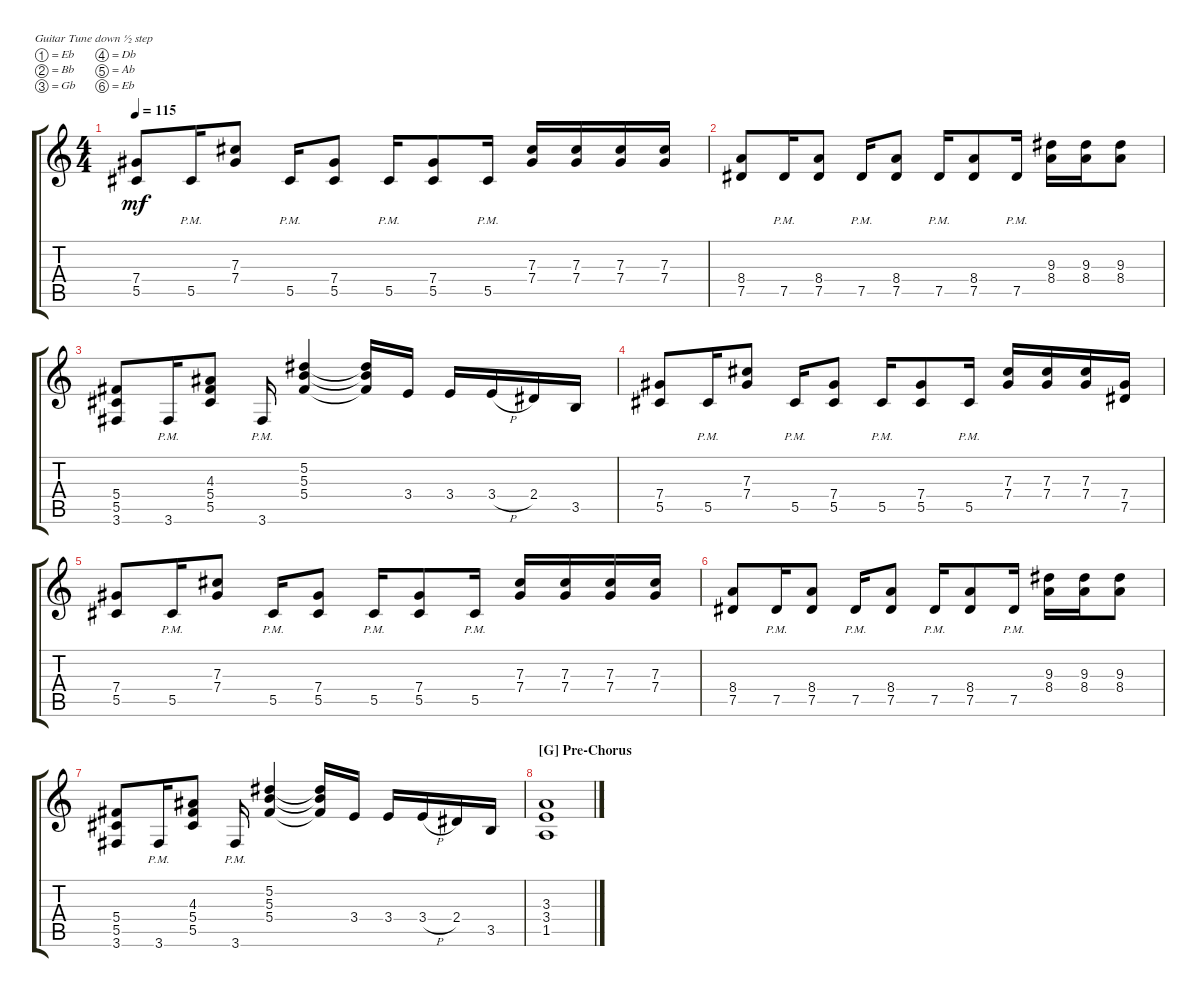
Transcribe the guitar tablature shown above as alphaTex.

\defaultSystemsLayout 4
\bracketExtendMode groupsimilarinstruments
\singleTrackTrackNamePolicy hidden
\multiTrackTrackNamePolicy hidden
\firstSystemTrackNameOrientation horizontal
\otherSystemsTrackNameOrientation horizontal
\track ("Vladimir Kholstinin" "E-Gt") {instrument distortionguitar}
\staff {score tabs}
\tuning (Eb4 Bb3 Gb3 Db3 Ab2 Eb2)
\ts (4 4)
\tempo 115
\clef g2
\scale
1.03909
\ks c
(5.5 7.4).8{dy mf} 5.5{pm}.16 (7.4 7.3).8 5.5{pm}.16 (5.5 7.4).8 5.5{pm}.16 (7.4 5.5).8 5.5{pm}.16 (7.4 7.3).16 (7.4 7.3).16 (7.4 7.3).16 (7.4 7.3).16 |
\scale
0.960908 (7.5 8.4).8 7.5{pm}.16 (7.5 8.4).8 7.5{pm}.16 (7.5 8.4).8 7.5{pm}.16 (7.5 8.4).8 7.5{pm}.16 (8.4 9.3).16 (8.4 9.3).16 (8.4 9.3).8 |
\scale
1.03909 (5.5 3.6 5.4).8 3.6{pm}.16 (5.4 4.3 5.5).8 3.6{pm}.16 (5.4 5.3 5.2).4 (5.4{t} 5.3{t} 5.2{t}).16 3.4.16 3.4.16 3.4{h}.16 2.4.16 3.5.16 |
\scale
0.960908 (5.5 7.4).8 5.5{pm}.16 (7.4 7.3).8 5.5{pm}.16 (5.5 7.4).8 5.5{pm}.16 (7.4 5.5).8 5.5{pm}.16 (7.4 7.3).16 (7.4 7.3).16 (7.4 7.3).16 (7.5 7.4).16 |
\scale
1.03909 (5.5 7.4).8 5.5{pm}.16 (7.4 7.3).8 5.5{pm}.16 (5.5 7.4).8 5.5{pm}.16 (7.4 5.5).8 5.5{pm}.16 (7.4 7.3).16 (7.4 7.3).16 (7.4 7.3).16 (7.4 7.3).16 |
\scale
0.960908 (7.5 8.4).8 7.5{pm}.16 (7.5 8.4).8 7.5{pm}.16 (7.5 8.4).8 7.5{pm}.16 (7.5 8.4).8 7.5{pm}.16 (8.4 9.3).16 (8.4 9.3).16 (8.4 9.3).8 |
\scale
1.03909 (5.5 3.6 5.4).8 3.6{pm}.16 (5.4 4.3 5.5).8 3.6{pm}.16 (5.4 5.3 5.2).4 (5.4{t} 5.3{t} 5.2{t}).16 3.4.16 3.4.16 3.4{h}.16 2.4.16 3.5.16 |
\section ("G" "Pre-Chorus")
\scale
0.960908 (1.5 3.4 3.3).1
